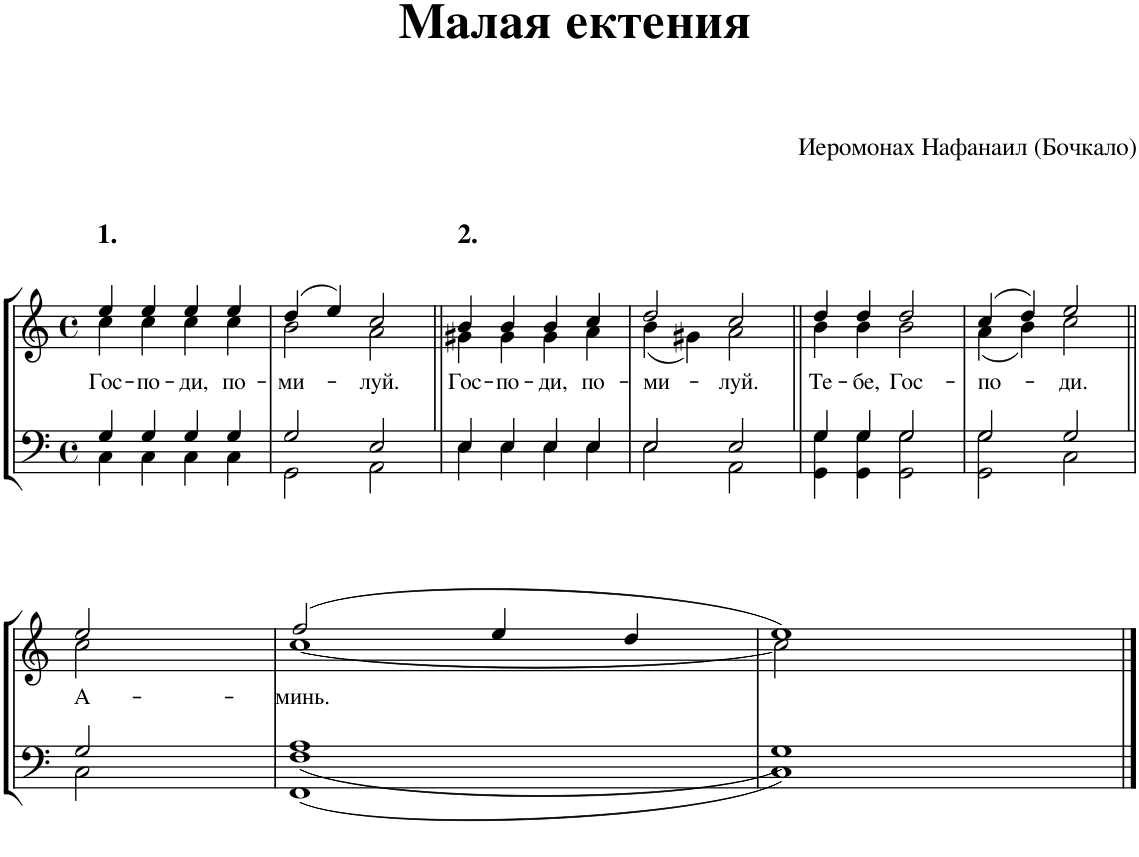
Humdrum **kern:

**kern	**kern	**text
*part1	*part1	*part1
*staff2	*staff1	*staff1
*I"Piano	*	*
*I'Pno.	*	*
*clefF4	*clefG2	*
*k[]	*k[]	*
*M4/4	*M4/4	*
*met(c)	*met(c)	*
=1	=1	=1
*^	*^	*
*	*^	*	*	*
!	!	!	!LO:TX:a:B:t=1.	!	!
!	!	!	!	!	!LO:LY:b
1ryy	4G/	4C\	4ee/	4cc\	Гос-
!	!	!	!	!	!LO:LY:b
.	4G/	4C\	4ee/	4cc\	-по-
!	!	!	!	!	!LO:LY:b
.	4G/	4C\	4ee/	4cc\	-ди,
!	!	!	!	!	!LO:LY:b
.	4G/	4C\	4ee/	4cc\	по-
=2	=2	=2	=2	=2	=2
!	!	!	!	!	!LO:LY:b
1ryy	2G/	2GG\	(4dd/	2b\	-ми-
.	.	.	4ee/)	.	.
!	!	!	!	!	!LO:LY:b
.	2E/	2AA\	2cc/	2a\	-луй.
=3||	=3||	=3||	=3||	=3||	=3||
!	!	!	!LO:TX:a:B:t=2.	!	!
!	!	!	!	!	!LO:LY:b
1ryy	4E/	4E\	4b/	4g#X\	Гос-
!	!	!	!	!	!LO:LY:b
.	4E/	4E\	4b/	4g#\	-по-
!	!	!	!	!	!LO:LY:b
.	4E/	4E\	4b/	4g#\	-ди,
!	!	!	!	!	!LO:LY:b
.	4E/	4E\	4cc/	4a\	по-
=4	=4	=4	=4	=4	=4
!	!	!	!	!	!LO:LY:b
1ryy	2E/	2E\	2dd/	(4b\	-ми-
.	.	.	.	4g#X\)	.
!	!	!	!	!	!LO:LY:b
.	2E/	2AA\	2cc/	2a\	-луй.
=5||	=5||	=5||	=5||	=5||	=5||
!	!	!	!	!	!LO:LY:b
1ryy	4G/	4GG\ 4G\	4dd/	4b\	Те-
!	!	!	!	!	!LO:LY:b
.	4G/	4GG\ 4G\	4dd/	4b\	-бе,
!	!	!	!	!	!LO:LY:b
.	2G/	2GG\ 2G\	2dd/	2b\	Гос-
=6	=6	=6	=6	=6	=6
!	!	!	!	!	!LO:LY:b
1ryy	2G/	2GG\ 2G\	(4cc/	(4a\	-по-
.	.	.	4dd/)	4b\)	.
!	!	!	!	!	!LO:LY:b
.	2G/	2C\	2ee/	2cc\	-ди.
!!LO:LB:g=z	!!
=7||	=7||	=7||	=7||	=7||	=7||
!	!	!	!	!	!LO:LY:b
2ryy	2G/	2C\	2ee/	2cc\	А-
=8	=8	=8	=8	=8	=8
!	!	!	!	!	!LO:LY:b
1ryy	1A	1FF 1F	(2ff/	[1cc	-минь.
.	.	.	4ee/	.	.
.	.	.	4dd/	.	.
=9	=9	=9	=9	=9	=9
1ryy	1G	1C	1ee)	2cc\]	.
.	.	.	.	2ryy	.
*v	*v	*v	*	*	*
*	*v	*v	*
==	==	==
*-	*-	*-
